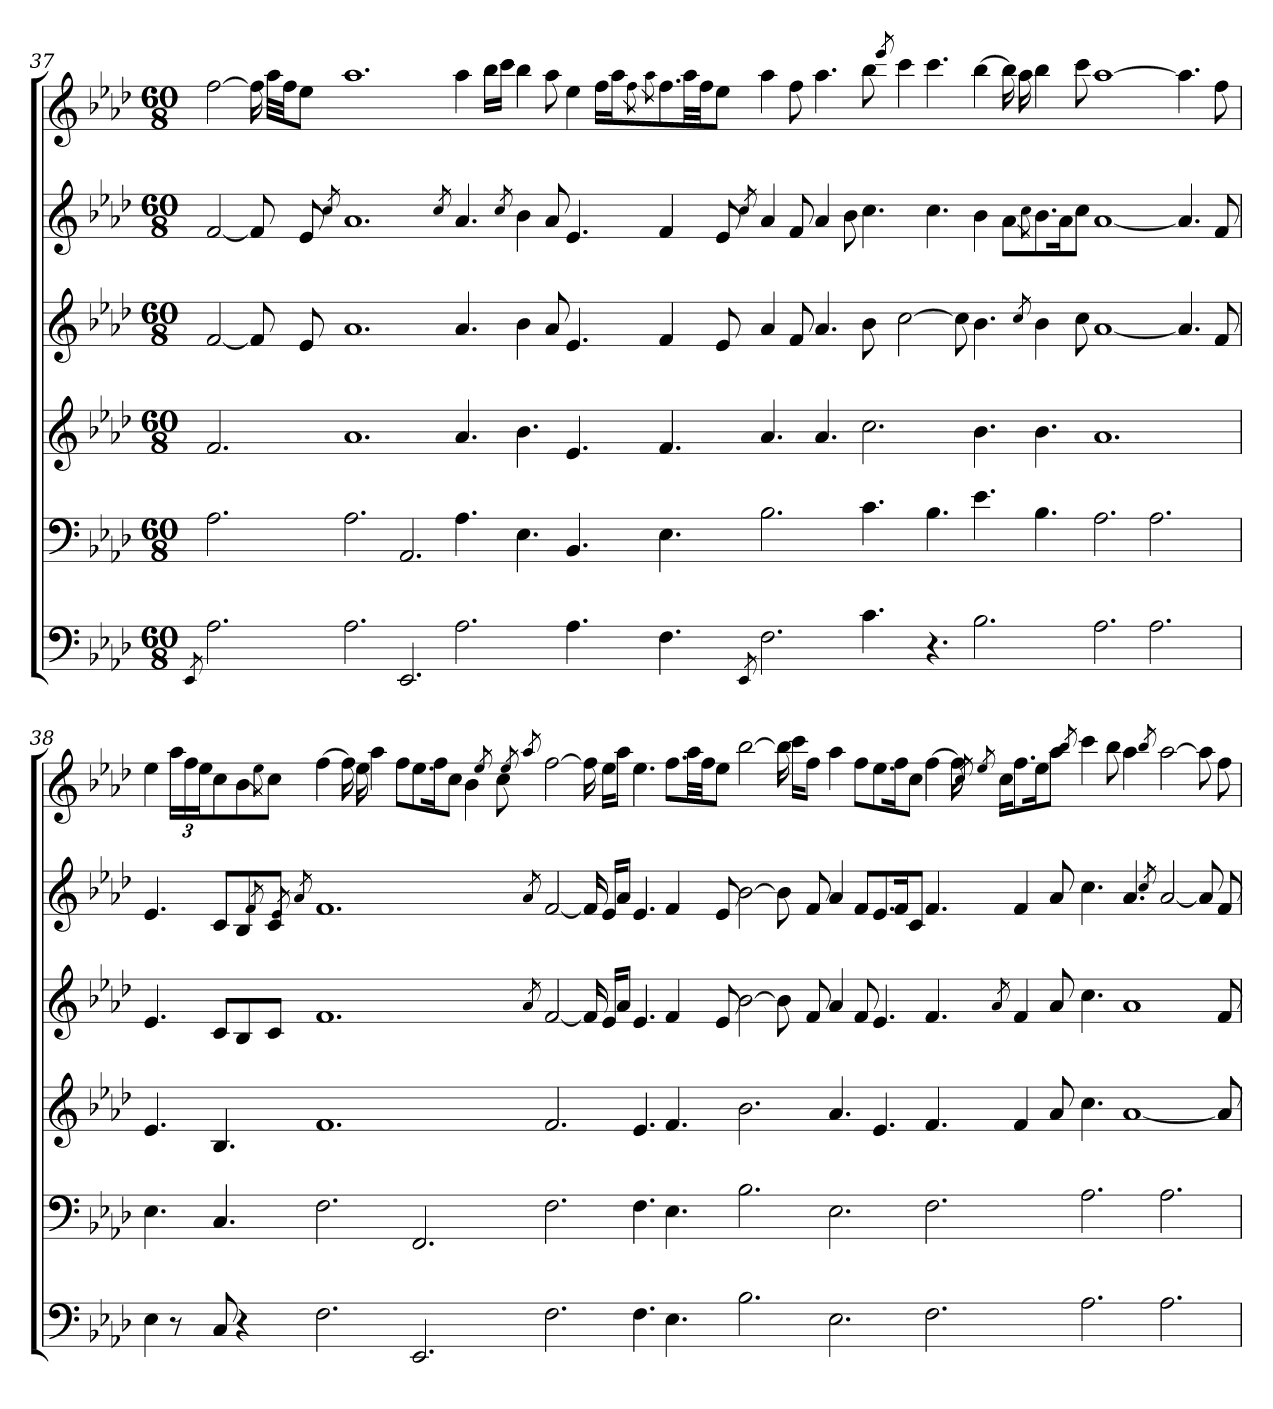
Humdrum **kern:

**kern	**kern	**kern	**kern	**kern	**kern
*part6	*part5	*part4	*part3	*part2	*part1
*staff6	*staff5	*staff4	*staff3	*staff2	*staff1
*clefF4	*clefF4	*clefG2	*clefG2	*clefG2	*clefG2
*k[b-e-a-d-]	*k[b-e-a-d-]	*k[b-e-a-d-]	*k[b-e-a-d-]	*k[b-e-a-d-]	*k[b-e-a-d-]
*M60/8	*M60/8	*M60/8	*M60/8	*M60/8	*M60/8
=37	=37	=37	=37	=37	=37
8qEE-	.	.	.	.	.
2.A-	2.A-	2.f	[2f	[2f	[2ff
.	.	.	8f]	8f]	16ff]
.	.	.	.	.	32aa-\LLL
.	.	.	.	.	32ff\JJ
.	.	.	8e-	8e-	8ee-\J
.	.	.	.	8qcc	.
2.A-	2.A-	1.a-	1.a-	1.a-	1.aa-
2.EE-	2.AA-	.	.	.	.
.	.	.	.	8qcc	.
2.A-	4.A-	4.a-	4.a-	4.a-	4aa-
.	.	.	.	.	16bb-\LL
.	.	.	.	.	16ccc\JJ
.	.	.	.	8qcc	.
.	4.E-	4.b-	4b-	4b-	4bb-
.	.	.	8a-	8a-	8aa-
4.A-	4.BB-	4.e-	4.e-	4.e-	4ee-
.	.	.	.	.	16ff\LL
.	.	.	.	.	16aa-\J
.	.	.	.	.	8qff\
.	.	.	.	.	8qaa-\
4.F	4.E-	4.f	4f	4f	8.ff\
.	.	.	.	.	32aa-\LL
.	.	.	.	.	32ff\JJ
.	.	.	8e-	8e-	8ee-\J
8qEE-	.	.	.	8qcc	.
2.F	2.B-	4.a-	4a-	4a-	4aa-
.	.	.	8f	8f	8ff
.	.	4.a-	4.a-	4a-	4.aa-
.	.	.	.	8b-	.
4.c	4.c	2.cc	8b-	4.cc	8bb-
.	.	.	.	.	8qeee-
.	.	.	[2cc	.	4ccc
4.r	4.B-	.	.	4.cc	4.ccc
.	.	.	8cc]	.	.
2.B-	4.e-	4.b-	4.b-	4b-	[4bb-
.	.	.	.	8a-\L	16bb-]
.	.	.	.	.	16aa-
.	.	.	8qcc	8qcc\	.
.	4.B-	4.b-	4b-	8.b-\	4bb-
.	.	.	.	16a-\K	.
.	.	.	8cc	8cc\J	8ccc
2.A-	2.A-	1.a-	[1a-	[1a-	[1aa-
2.A-	2.A-	.	.	.	.
.	.	.	4.a-]	4.a-]	4.aa-]
.	.	.	8f	8f	8ff
=38	=38	=38	=38	=38	=38
4E-	4.E-	4.e-	4.e-	4.e-	4ee-
8r	.	.	.	.	24aa-\LL
.	.	.	.	.	24ff\
.	.	.	.	.	24ee-\J
8C	4.C	4.B-	8c/L	8c/L	8cc\
4r	.	.	8B-/	8B-/	8b-\
.	.	.	.	8qf/	8qee-\
.	.	.	8c/J	8c/J	8cc\J
.	.	.	.	8qe-	.
.	.	.	.	8qa-	.
2.F	2.F	1.f	1.f	1.f	[4ff
.	.	.	.	.	16ff]
.	.	.	.	.	16ee-
.	.	.	.	.	4aa-
.	.	.	.	.	8ff\L
2.EE-	2.FF	.	.	.	8.ee-\
.	.	.	.	.	16ff\K
.	.	.	.	.	8cc\J
.	.	.	.	.	4b-
.	.	.	.	.	8qee-
.	.	.	.	.	8cc
.	.	.	.	.	8qee-
.	.	.	8qa-	8qa-	8qaa-
2.F	2.F	2.f	[2f	[2f	[2ff
.	.	.	16f]	16f]	16ff]
.	.	.	16e-/KL	16e-/KL	16ee-\KL
.	.	.	8a-/J	8a-/J	8aa-\J
4.F	4.F	4.e-	4.e-	4.e-	4.ee-
4.E-	4.E-	4.f	4f	4f	8.ff\L
.	.	.	.	.	32aa-\LL
.	.	.	.	.	32ff\JJ
.	.	.	8e-	8e-	8ee-\J
2.B-	2.B-	2.b-	[2b-	[2b-	[2bb-
.	.	.	8b-]	8b-]	16bb-]
.	.	.	.	.	16ccc\KL
.	.	.	8f	8f	8ff\J
2.E-	2.E-	4.a-	4a-	4a-	4aa-
.	.	.	8f	8f/L	8ff\L
.	.	4.e-	4.e-	8.e-/	8.ee-\
.	.	.	.	16f/K	16ff\K
.	.	.	.	8c/J	8cc\J
2.F	2.F	4.f	4.f	4.f	[4ff
.	.	.	.	.	16ff]
.	.	.	.	.	8qcc
.	.	.	.	.	8qee-
.	.	.	.	.	16cc\KL
.	.	.	8qa-	.	.
.	.	4f	4f	4f	8.ff\
.	.	.	.	.	16ee-\K
.	.	8a-	8a-	8a-	8aa-\J
.	.	.	.	.	8qbb-
2.A-	2.A-	4.cc	4.cc	4.cc	4ccc
.	.	.	.	.	8bb-
.	.	[1a-	1a-	4.a-	4.aa-
.	.	.	.	8qcc	8qbb-
2.A-	2.A-	.	.	[2a-	[2aa-
.	.	.	.	8a-]	8aa-]
.	.	8a-]	8f	8f	8ff
=	=	=	=	=	=
*-	*-	*-	*-	*-	*-
